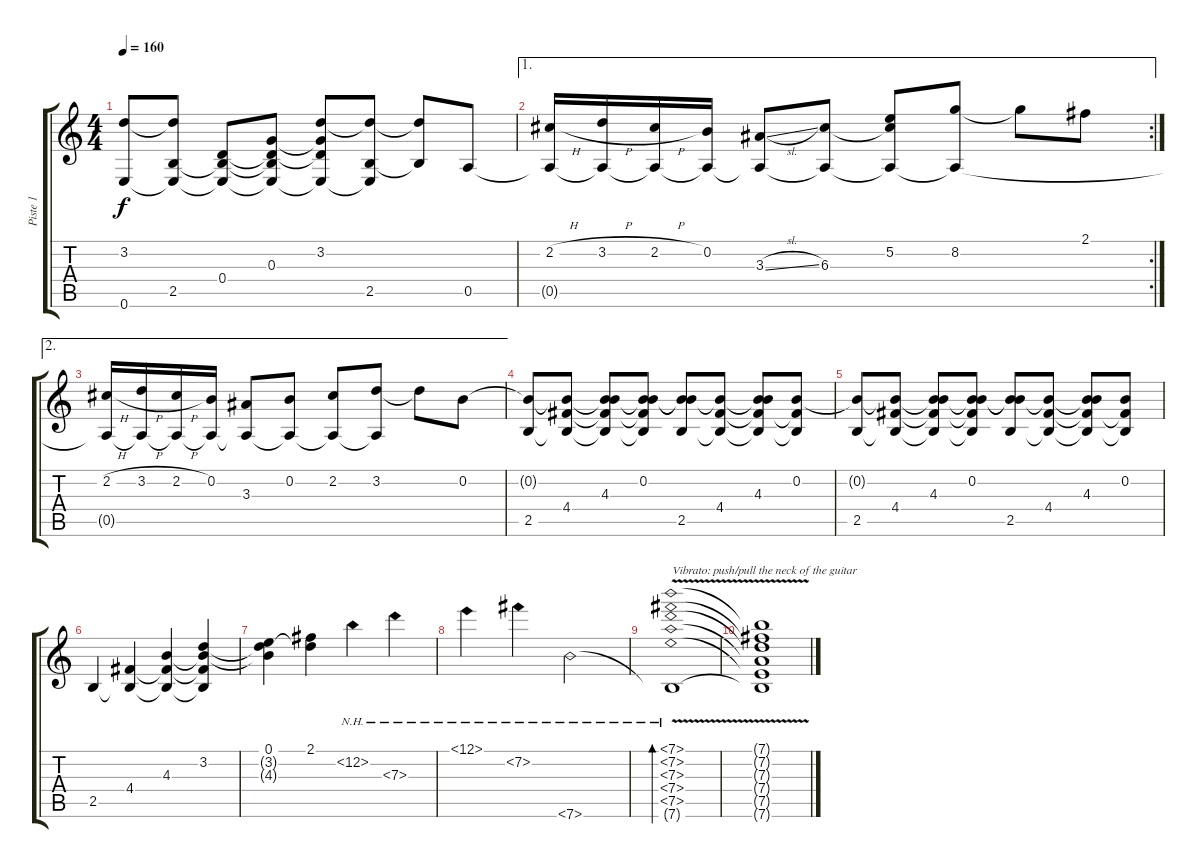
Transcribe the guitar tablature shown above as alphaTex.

\track ("Piste 1" "Piste 1") {instrument acousticguitarnylon}
\staff {score tabs}
\tuning (E4 B3 G3 D3 A2 E2) {hide}
\ts (4 4)
\tempo 160
\clef g2
\ks c
(3.2{t} 0.6).8{dy f} (3.2{t} 2.5 0.6{t}).8 (0.4 2.5{t} 0.6{t}).8 (0.3 0.4{t} 2.5{t} 0.6{t}).8 (3.2 0.3{t} 0.4{t} 0.6{t}).8 (3.2{t} 2.5 0.6{t}).8 (3.2{t} 2.5{t}).8 0.5.8 |
\ae 1
\rc 2
(2.2{h} 0.5{t}).16 (3.2{h} 0.5{t}).16 (2.2{h} 0.5{t}).16 (0.2 0.5{t}).16 (3.3{sl} 0.5{t}).8 (6.3 0.5{t}).8 (5.2 6.3{t} 0.5{t}).8 (8.2 0.5{t}).8 8.2{t}.8 2.1.8 |
\ae 2
(2.2{h} 0.5{t}).16 (3.2{h} 0.5{t}).16 (2.2{h} 0.5{t}).16 (0.2 0.5{t}).16 (3.3 0.5{t}).8 (0.2 0.5{t}).8 (2.2 0.5{t}).8 (3.2 0.5{t}).8 3.2{t}.8 0.2.8 |
(0.2{t} 2.5).8 (0.2{t} 4.4 2.5{t}).8 (0.2{t} 4.3 4.4{t} 2.5{t}).8 (0.2 4.3{t} 4.4{t} 2.5{t}).8 (0.2{t} 4.3{t} 2.5).8 (0.2{t} 4.4 2.5{t}).8 (0.2{t} 4.3 4.4{t} 2.5{t}).8 (0.2 4.4{t} 2.5{t}).8 |
(0.2{t} 2.5).8 (0.2{t} 4.4 2.5{t}).8 (0.2{t} 4.3 4.4{t} 2.5{t}).8 (0.2 4.3{t} 4.4{t} 2.5{t}).8 (0.2{t} 4.3{t} 2.5).8 (0.2{t} 4.4 2.5{t}).8 (0.2{t} 4.3 4.4{t} 2.5{t}).8 (0.2 4.4{t} 2.5{t}).8 |
2.5.4 (4.4 2.5{t}).4 (4.3 4.4{t} 2.5{t}).4 (3.2 4.3{t} 4.4{t} 2.5{t}).4 |
(0.1 3.2{t} 4.3{t}).4 (2.1 3.2{t}).4 12.2{nh}.4 7.3{nh}.4 |
12.1{nh}.4 7.2{nh}.4 7.6{nh}.2 |
(7.1{nh} 7.2{nh} 7.3{nh} 7.4{nh} 7.5{nh v} 7.6{t}).1{bd 480 txt "Vibrato: push/pull the neck of the guitar"} |
(7.1{t} 7.2{t} 7.3{t} 7.4{t} 7.5{t} 7.6{t}).1
